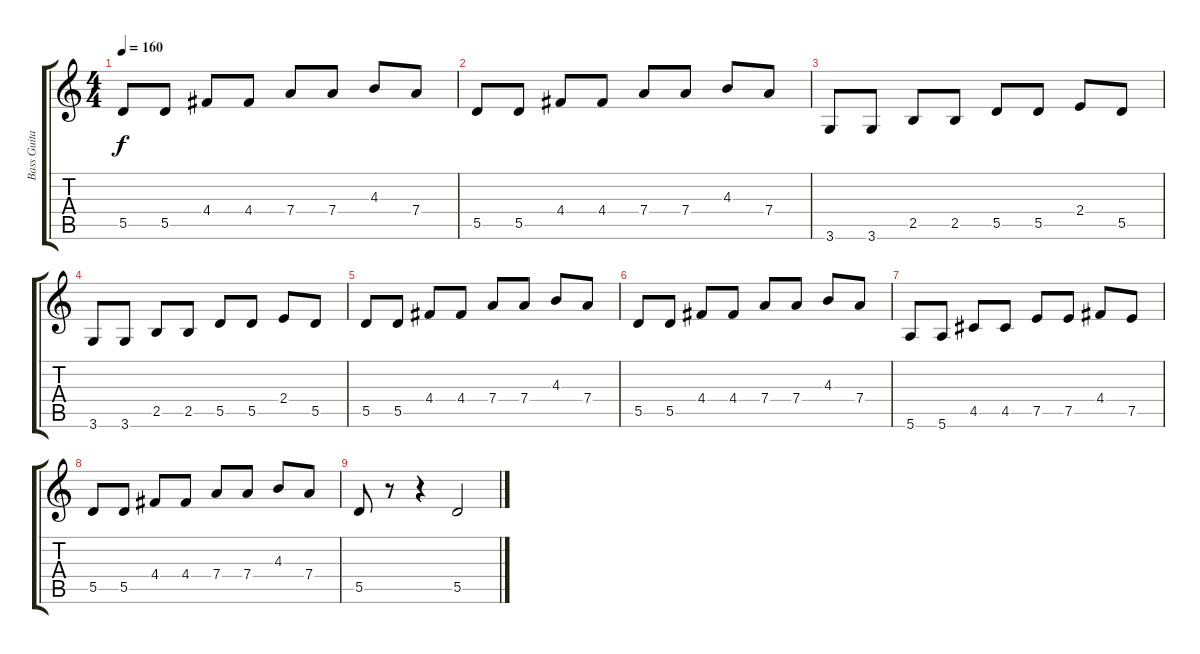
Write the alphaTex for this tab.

\track ("Bass Guitar" "Bass Guita") {instrument electricbassfinger}
\staff {score tabs}
\tuning (E4 B3 G3 D3 A2 E2) {hide}
\ts (4 4)
\tempo 160
\clef g2
\ks c
5.5.8{dy f} 5.5.8 4.4.8 4.4.8 7.4.8 7.4.8 4.3.8 7.4.8 |
5.5.8 5.5.8 4.4.8 4.4.8 7.4.8 7.4.8 4.3.8 7.4.8 |
3.6.8 3.6.8 2.5.8 2.5.8 5.5.8 5.5.8 2.4.8 5.5.8 |
3.6.8 3.6.8 2.5.8 2.5.8 5.5.8 5.5.8 2.4.8 5.5.8 |
5.5.8 5.5.8 4.4.8 4.4.8 7.4.8 7.4.8 4.3.8 7.4.8 |
5.5.8 5.5.8 4.4.8 4.4.8 7.4.8 7.4.8 4.3.8 7.4.8 |
5.6.8 5.6.8 4.5.8 4.5.8 7.5.8 7.5.8 4.4.8 7.5.8 |
5.5.8 5.5.8 4.4.8 4.4.8 7.4.8 7.4.8 4.3.8 7.4.8 |
5.5.8 r.8 r.4 5.5.2
